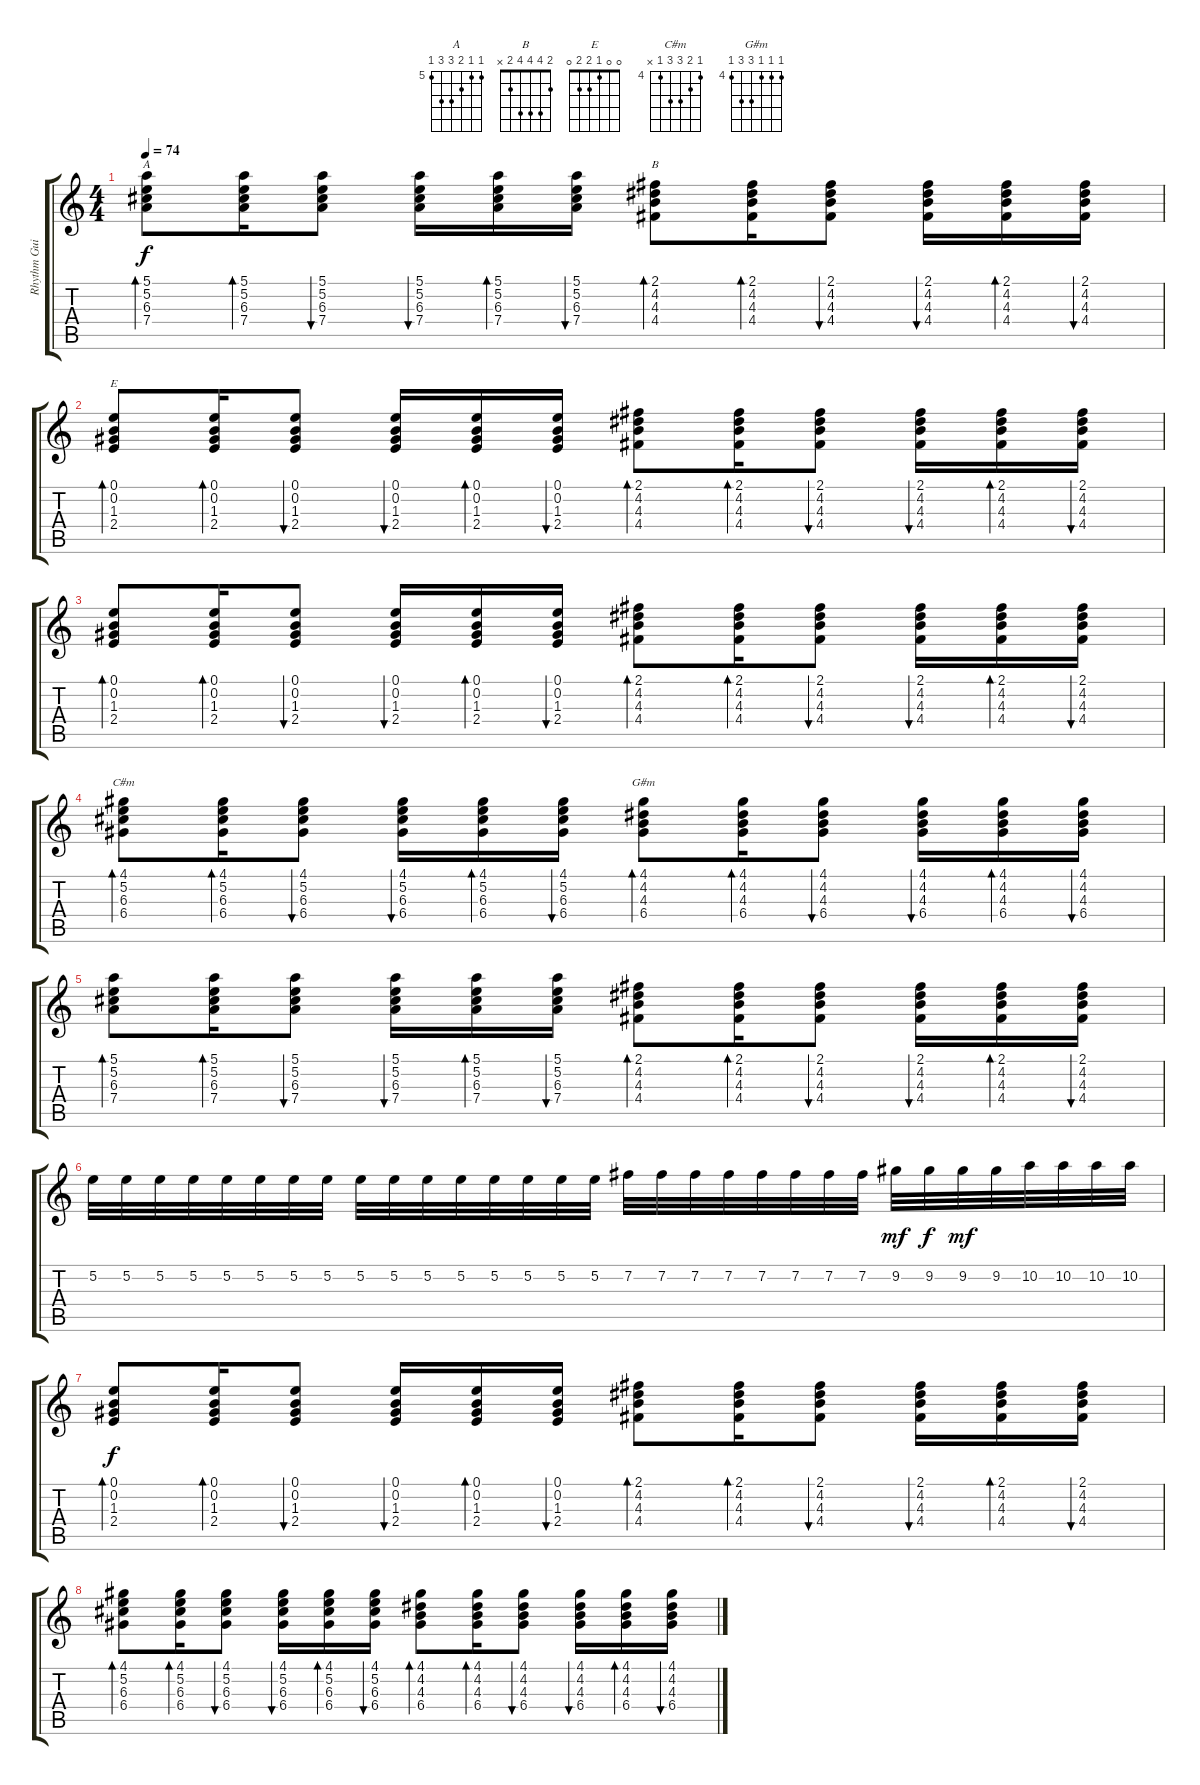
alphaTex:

\track ("Rhythm Guitar 1" "Rhythm Gui") {instrument acousticguitarsteel}
\staff {score tabs}
\tuning (E4 B3 G3 D3 A2 E2) {hide}
\chord ("A" 5 5 6 7 7 5) {firstfret 5}
\chord ("B" 2 4 4 4 2 x)
\chord ("E" 0 0 1 2 2 0)
\chord ("C#m" 4 5 6 6 4 x) {firstfret 4}
\chord ("G#m" 4 4 4 6 6 4) {firstfret 4}
\ts (4 4)
\tempo 74
\clef g2
\ks c
(5.1 5.2 6.3 7.4).8{bd 60 ch "A" dy f} (5.1 5.2 6.3 7.4).16{bd 60} (5.1 5.2 6.3 7.4).8{bu 60} (5.1 5.2 6.3 7.4).16{bu 60} (5.1 5.2 6.3 7.4).16{bd 60} (5.1 5.2 6.3 7.4).16{bu 60} (2.1 4.2 4.3 4.4).8{bd 60 ch "B"} (2.1 4.2 4.3 4.4).16{bd 60} (2.1 4.2 4.3 4.4).8{bu 60} (2.1 4.2 4.3 4.4).16{bu 60} (2.1 4.2 4.3 4.4).16{bd 60} (2.1 4.2 4.3 4.4).16{bu 60} |
(0.1 0.2 1.3 2.4).8{bd 60 ch "E"} (0.1 0.2 1.3 2.4).16{bd 60} (0.1 0.2 1.3 2.4).8{bu 60} (0.1 0.2 1.3 2.4).16{bu 60} (0.1 0.2 1.3 2.4).16{bd 60} (0.1 0.2 1.3 2.4).16{bu 60} (2.1 4.2 4.3 4.4).8{bd 60} (2.1 4.2 4.3 4.4).16{bd 60} (2.1 4.2 4.3 4.4).8{bu 60} (2.1 4.2 4.3 4.4).16{bu 60} (2.1 4.2 4.3 4.4).16{bd 60} (2.1 4.2 4.3 4.4).16{bu 60} |
(0.1 0.2 1.3 2.4).8{bd 60} (0.1 0.2 1.3 2.4).16{bd 60} (0.1 0.2 1.3 2.4).8{bu 60} (0.1 0.2 1.3 2.4).16{bu 60} (0.1 0.2 1.3 2.4).16{bd 60} (0.1 0.2 1.3 2.4).16{bu 60} (2.1 4.2 4.3 4.4).8{bd 60} (2.1 4.2 4.3 4.4).16{bd 60} (2.1 4.2 4.3 4.4).8{bu 60} (2.1 4.2 4.3 4.4).16{bu 60} (2.1 4.2 4.3 4.4).16{bd 60} (2.1 4.2 4.3 4.4).16{bu 60} |
(4.1 5.2 6.3 6.4).8{bd 60 ch "C#m"} (4.1 5.2 6.3 6.4).16{bd 60} (4.1 5.2 6.3 6.4).8{bu 60} (4.1 5.2 6.3 6.4).16{bu 60} (4.1 5.2 6.3 6.4).16{bd 60} (4.1 5.2 6.3 6.4).16{bu 60} (4.1 4.2 4.3 6.4).8{bd 60 ch "G#m"} (4.1 4.2 4.3 6.4).16{bd 60} (4.1 4.2 4.3 6.4).8{bu 60} (4.1 4.2 4.3 6.4).16{bu 60} (4.1 4.2 4.3 6.4).16{bd 60} (4.1 4.2 4.3 6.4).16{bu 60} |
(5.1 5.2 6.3 7.4).8{bd 60} (5.1 5.2 6.3 7.4).16{bd 60} (5.1 5.2 6.3 7.4).8{bu 60} (5.1 5.2 6.3 7.4).16{bu 60} (5.1 5.2 6.3 7.4).16{bd 60} (5.1 5.2 6.3 7.4).16{bu 60} (2.1 4.2 4.3 4.4).8{bd 60} (2.1 4.2 4.3 4.4).16{bd 60} (2.1 4.2 4.3 4.4).8{bu 60} (2.1 4.2 4.3 4.4).16{bu 60} (2.1 4.2 4.3 4.4).16{bd 60} (2.1 4.2 4.3 4.4).16{bu 60} |
5.2.32{volume 7} 5.2.32 5.2.32 5.2.32 5.2.32 5.2.32 5.2.32 5.2.32 5.2.32 5.2.32 5.2.32 5.2.32 5.2.32 5.2.32 5.2.32 5.2.32 7.2.32 7.2.32 7.2.32 7.2.32 7.2.32 7.2.32 7.2.32 7.2.32 9.2.32{dy mf} 9.2.32{dy f} 9.2.32{dy mf} 9.2.32 10.2.32 10.2.32 10.2.32 10.2.32 |
(0.1 0.2 1.3 2.4).8{bd 60 dy f volume 8} (0.1 0.2 1.3 2.4).16{bd 60} (0.1 0.2 1.3 2.4).8{bu 60} (0.1 0.2 1.3 2.4).16{bu 60} (0.1 0.2 1.3 2.4).16{bd 60} (0.1 0.2 1.3 2.4).16{bu 60} (2.1 4.2 4.3 4.4).8{bd 60} (2.1 4.2 4.3 4.4).16{bd 60} (2.1 4.2 4.3 4.4).8{bu 60} (2.1 4.2 4.3 4.4).16{bu 60} (2.1 4.2 4.3 4.4).16{bd 60} (2.1 4.2 4.3 4.4).16{bu 60} |
(4.1 5.2 6.3 6.4).8{bd 60} (4.1 5.2 6.3 6.4).16{bd 60} (4.1 5.2 6.3 6.4).8{bu 60} (4.1 5.2 6.3 6.4).16{bu 60} (4.1 5.2 6.3 6.4).16{bd 60} (4.1 5.2 6.3 6.4).16{bu 60} (4.1 4.2 4.3 6.4).8{bd 60} (4.1 4.2 4.3 6.4).16{bd 60} (4.1 4.2 4.3 6.4).8{bu 60} (4.1 4.2 4.3 6.4).16{bu 60} (4.1 4.2 4.3 6.4).16{bd 60} (4.1 4.2 4.3 6.4).16{bu 60}
